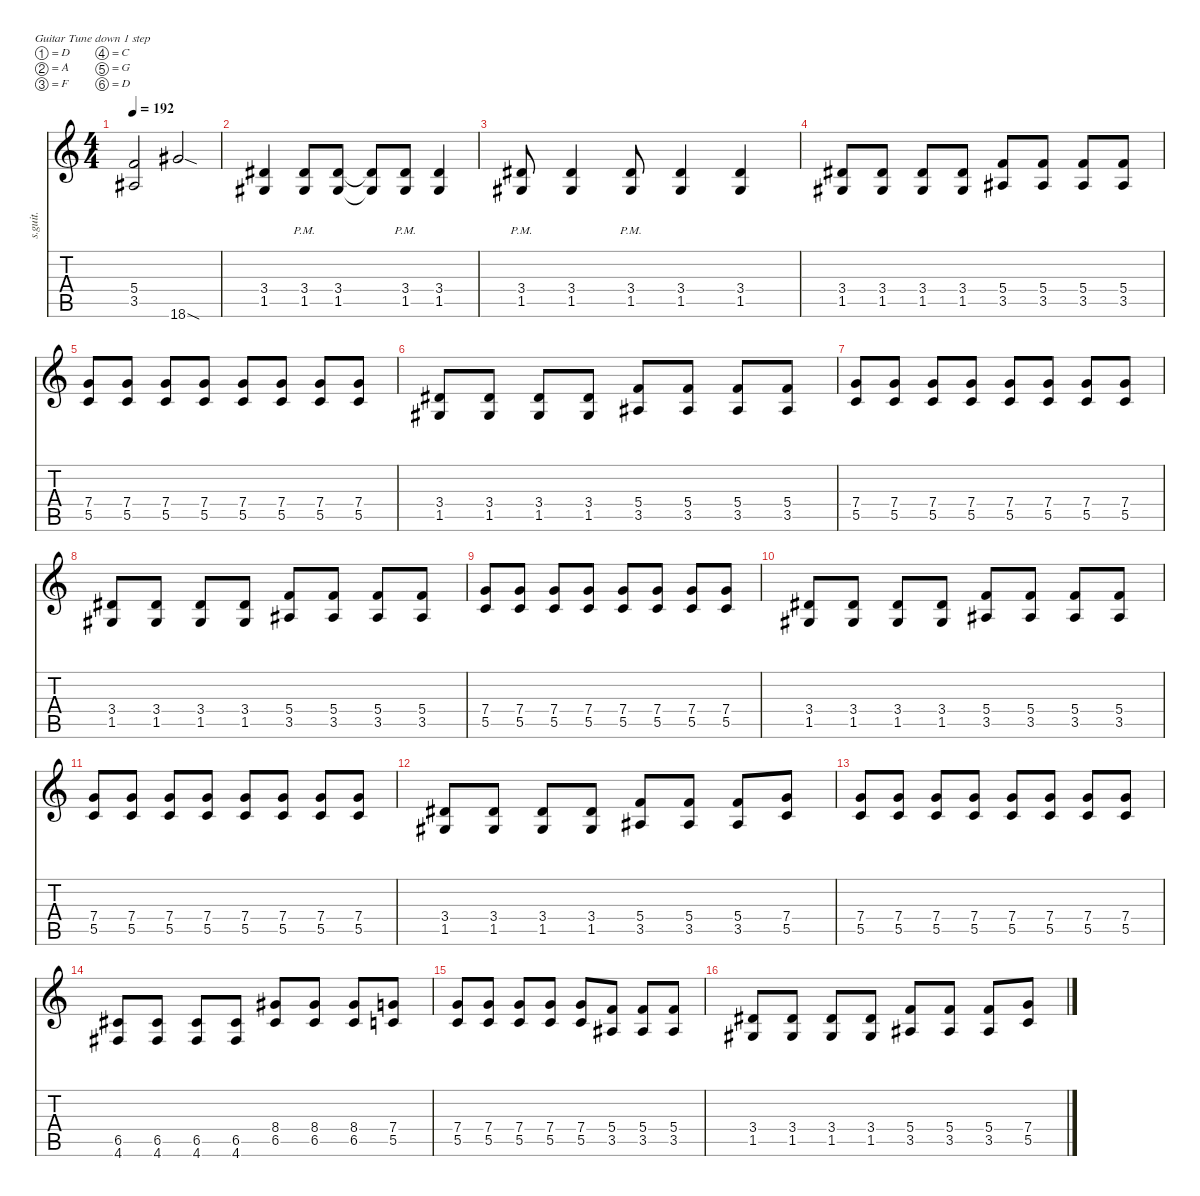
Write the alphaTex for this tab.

\defaultSystemsLayout 4
\hideDynamics
\bracketExtendMode nobrackets
\track ("Alexander Kuoppala" "s.guit.") {instrument distortionguitar}
\staff {score tabs}
\tuning (D4 A3 F3 C3 G2 D2)
\ts (4 4)
\tempo 192
\clef g2
\ks c
(5.4{t} 3.5{t acc #}).2{lyrics (0 "") lyrics (1 "") lyrics (2 "") lyrics (3 "") lyrics (4 "") dy f} 18.6{sod acc #}.2{lyrics (0 "") lyrics (1 "") lyrics (2 "") lyrics (3 "") lyrics (4 "")} |
(3.4{acc #} 1.5{acc #}).4{lyrics (0 "") lyrics (1 "") lyrics (2 "") lyrics (3 "") lyrics (4 "")} (3.4{pm acc #} 1.5{pm acc #}).8{lyrics (0 "") lyrics (1 "") lyrics (2 "") lyrics (3 "") lyrics (4 "")} (3.4{acc #} 1.5{acc #}).8{lyrics (0 "") lyrics (1 "") lyrics (2 "") lyrics (3 "") lyrics (4 "")} (3.4{t acc #} 1.5{t acc #}).8{lyrics (0 "") lyrics (1 "") lyrics (2 "") lyrics (3 "") lyrics (4 "")} (3.4{pm acc #} 1.5{pm acc #}).8{lyrics (0 "") lyrics (1 "") lyrics (2 "") lyrics (3 "") lyrics (4 "")} (3.4{acc #} 1.5{acc #}).4{lyrics (0 "") lyrics (1 "") lyrics (2 "") lyrics (3 "") lyrics (4 "")} |
(3.4{pm acc #} 1.5{pm acc #}).8{lyrics (0 "") lyrics (1 "") lyrics (2 "") lyrics (3 "") lyrics (4 "")} (3.4{acc #} 1.5{acc #}).4{lyrics (0 "") lyrics (1 "") lyrics (2 "") lyrics (3 "") lyrics (4 "")} (3.4{pm acc #} 1.5{pm acc #}).8{lyrics (0 "") lyrics (1 "") lyrics (2 "") lyrics (3 "") lyrics (4 "")} (3.4{acc #} 1.5{acc #}).4{lyrics (0 "") lyrics (1 "") lyrics (2 "") lyrics (3 "") lyrics (4 "")} (3.4{acc #} 1.5{acc #}).4{lyrics (0 "") lyrics (1 "") lyrics (2 "") lyrics (3 "") lyrics (4 "")} |
(3.4{acc #} 1.5{acc #}).8{lyrics (0 "") lyrics (1 "") lyrics (2 "") lyrics (3 "") lyrics (4 "")} (3.4{acc #} 1.5{acc #}).8{lyrics (0 "") lyrics (1 "") lyrics (2 "") lyrics (3 "") lyrics (4 "")} (3.4{acc #} 1.5{acc #}).8{lyrics (0 "") lyrics (1 "") lyrics (2 "") lyrics (3 "") lyrics (4 "")} (3.4{acc #} 1.5{acc #}).8{lyrics (0 "") lyrics (1 "") lyrics (2 "") lyrics (3 "") lyrics (4 "")} (5.4 3.5{acc #}).8{lyrics (0 "") lyrics (1 "") lyrics (2 "") lyrics (3 "") lyrics (4 "")} (5.4 3.5{acc #}).8{lyrics (0 "") lyrics (1 "") lyrics (2 "") lyrics (3 "") lyrics (4 "")} (5.4 3.5{acc #}).8{lyrics (0 "") lyrics (1 "") lyrics (2 "") lyrics (3 "") lyrics (4 "")} (5.4 3.5{acc #}).8{lyrics (0 "") lyrics (1 "") lyrics (2 "") lyrics (3 "") lyrics (4 "")} |
(7.4 5.5).8{lyrics (0 "") lyrics (1 "") lyrics (2 "") lyrics (3 "") lyrics (4 "")} (7.4 5.5).8{lyrics (0 "") lyrics (1 "") lyrics (2 "") lyrics (3 "") lyrics (4 "")} (7.4 5.5).8{lyrics (0 "") lyrics (1 "") lyrics (2 "") lyrics (3 "") lyrics (4 "")} (7.4 5.5).8{lyrics (0 "") lyrics (1 "") lyrics (2 "") lyrics (3 "") lyrics (4 "")} (7.4 5.5).8{lyrics (0 "") lyrics (1 "") lyrics (2 "") lyrics (3 "") lyrics (4 "")} (7.4 5.5).8{lyrics (0 "") lyrics (1 "") lyrics (2 "") lyrics (3 "") lyrics (4 "")} (7.4 5.5).8{lyrics (0 "") lyrics (1 "") lyrics (2 "") lyrics (3 "") lyrics (4 "")} (7.4 5.5).8{lyrics (0 "") lyrics (1 "") lyrics (2 "") lyrics (3 "") lyrics (4 "")} |
(3.4{acc #} 1.5{acc #}).8{lyrics (0 "") lyrics (1 "") lyrics (2 "") lyrics (3 "") lyrics (4 "")} (3.4{acc #} 1.5{acc #}).8{lyrics (0 "") lyrics (1 "") lyrics (2 "") lyrics (3 "") lyrics (4 "")} (3.4{acc #} 1.5{acc #}).8{lyrics (0 "") lyrics (1 "") lyrics (2 "") lyrics (3 "") lyrics (4 "")} (3.4{acc #} 1.5{acc #}).8{lyrics (0 "") lyrics (1 "") lyrics (2 "") lyrics (3 "") lyrics (4 "")} (5.4 3.5{acc #}).8{lyrics (0 "") lyrics (1 "") lyrics (2 "") lyrics (3 "") lyrics (4 "")} (5.4 3.5{acc #}).8{lyrics (0 "") lyrics (1 "") lyrics (2 "") lyrics (3 "") lyrics (4 "")} (5.4 3.5{acc #}).8{lyrics (0 "") lyrics (1 "") lyrics (2 "") lyrics (3 "") lyrics (4 "")} (5.4 3.5{acc #}).8{lyrics (0 "") lyrics (1 "") lyrics (2 "") lyrics (3 "") lyrics (4 "")} |
(7.4 5.5).8{lyrics (0 "") lyrics (1 "") lyrics (2 "") lyrics (3 "") lyrics (4 "")} (7.4 5.5).8{lyrics (0 "") lyrics (1 "") lyrics (2 "") lyrics (3 "") lyrics (4 "")} (7.4 5.5).8{lyrics (0 "") lyrics (1 "") lyrics (2 "") lyrics (3 "") lyrics (4 "")} (7.4 5.5).8{lyrics (0 "") lyrics (1 "") lyrics (2 "") lyrics (3 "") lyrics (4 "")} (7.4 5.5).8{lyrics (0 "") lyrics (1 "") lyrics (2 "") lyrics (3 "") lyrics (4 "")} (7.4 5.5).8{lyrics (0 "") lyrics (1 "") lyrics (2 "") lyrics (3 "") lyrics (4 "")} (7.4 5.5).8{lyrics (0 "") lyrics (1 "") lyrics (2 "") lyrics (3 "") lyrics (4 "")} (7.4 5.5).8{lyrics (0 "") lyrics (1 "") lyrics (2 "") lyrics (3 "") lyrics (4 "")} |
(3.4{acc #} 1.5{acc #}).8{lyrics (0 "") lyrics (1 "") lyrics (2 "") lyrics (3 "") lyrics (4 "")} (3.4{acc #} 1.5{acc #}).8{lyrics (0 "") lyrics (1 "") lyrics (2 "") lyrics (3 "") lyrics (4 "")} (3.4{acc #} 1.5{acc #}).8{lyrics (0 "") lyrics (1 "") lyrics (2 "") lyrics (3 "") lyrics (4 "")} (3.4{acc #} 1.5{acc #}).8{lyrics (0 "") lyrics (1 "") lyrics (2 "") lyrics (3 "") lyrics (4 "")} (5.4 3.5{acc #}).8{lyrics (0 "") lyrics (1 "") lyrics (2 "") lyrics (3 "") lyrics (4 "")} (5.4 3.5{acc #}).8{lyrics (0 "") lyrics (1 "") lyrics (2 "") lyrics (3 "") lyrics (4 "")} (5.4 3.5{acc #}).8{lyrics (0 "") lyrics (1 "") lyrics (2 "") lyrics (3 "") lyrics (4 "")} (5.4 3.5{acc #}).8{lyrics (0 "") lyrics (1 "") lyrics (2 "") lyrics (3 "") lyrics (4 "")} |
(7.4 5.5).8{lyrics (0 "") lyrics (1 "") lyrics (2 "") lyrics (3 "") lyrics (4 "")} (7.4 5.5).8{lyrics (0 "") lyrics (1 "") lyrics (2 "") lyrics (3 "") lyrics (4 "")} (7.4 5.5).8{lyrics (0 "") lyrics (1 "") lyrics (2 "") lyrics (3 "") lyrics (4 "")} (7.4 5.5).8{lyrics (0 "") lyrics (1 "") lyrics (2 "") lyrics (3 "") lyrics (4 "")} (7.4 5.5).8{lyrics (0 "") lyrics (1 "") lyrics (2 "") lyrics (3 "") lyrics (4 "")} (7.4 5.5).8{lyrics (0 "") lyrics (1 "") lyrics (2 "") lyrics (3 "") lyrics (4 "")} (7.4 5.5).8{lyrics (0 "") lyrics (1 "") lyrics (2 "") lyrics (3 "") lyrics (4 "")} (7.4 5.5).8{lyrics (0 "") lyrics (1 "") lyrics (2 "") lyrics (3 "") lyrics (4 "")} |
(3.4{acc #} 1.5{acc #}).8{lyrics (0 "") lyrics (1 "") lyrics (2 "") lyrics (3 "") lyrics (4 "")} (3.4{acc #} 1.5{acc #}).8{lyrics (0 "") lyrics (1 "") lyrics (2 "") lyrics (3 "") lyrics (4 "")} (3.4{acc #} 1.5{acc #}).8{lyrics (0 "") lyrics (1 "") lyrics (2 "") lyrics (3 "") lyrics (4 "")} (3.4{acc #} 1.5{acc #}).8{lyrics (0 "") lyrics (1 "") lyrics (2 "") lyrics (3 "") lyrics (4 "")} (5.4 3.5{acc #}).8{lyrics (0 "") lyrics (1 "") lyrics (2 "") lyrics (3 "") lyrics (4 "")} (5.4 3.5{acc #}).8{lyrics (0 "") lyrics (1 "") lyrics (2 "") lyrics (3 "") lyrics (4 "")} (5.4 3.5{acc #}).8{lyrics (0 "") lyrics (1 "") lyrics (2 "") lyrics (3 "") lyrics (4 "")} (5.4 3.5{acc #}).8{lyrics (0 "") lyrics (1 "") lyrics (2 "") lyrics (3 "") lyrics (4 "")} |
(7.4 5.5).8{lyrics (0 "") lyrics (1 "") lyrics (2 "") lyrics (3 "") lyrics (4 "")} (7.4 5.5).8{lyrics (0 "") lyrics (1 "") lyrics (2 "") lyrics (3 "") lyrics (4 "")} (7.4 5.5).8{lyrics (0 "") lyrics (1 "") lyrics (2 "") lyrics (3 "") lyrics (4 "")} (7.4 5.5).8{lyrics (0 "") lyrics (1 "") lyrics (2 "") lyrics (3 "") lyrics (4 "")} (7.4 5.5).8{lyrics (0 "") lyrics (1 "") lyrics (2 "") lyrics (3 "") lyrics (4 "")} (7.4 5.5).8{lyrics (0 "") lyrics (1 "") lyrics (2 "") lyrics (3 "") lyrics (4 "")} (7.4 5.5).8{lyrics (0 "") lyrics (1 "") lyrics (2 "") lyrics (3 "") lyrics (4 "")} (7.4 5.5).8{lyrics (0 "") lyrics (1 "") lyrics (2 "") lyrics (3 "") lyrics (4 "")} |
(3.4{acc #} 1.5{acc #}).8{lyrics (0 "") lyrics (1 "") lyrics (2 "") lyrics (3 "") lyrics (4 "")} (3.4{acc #} 1.5{acc #}).8{lyrics (0 "") lyrics (1 "") lyrics (2 "") lyrics (3 "") lyrics (4 "")} (3.4{acc #} 1.5{acc #}).8{lyrics (0 "") lyrics (1 "") lyrics (2 "") lyrics (3 "") lyrics (4 "")} (3.4{acc #} 1.5{acc #}).8{lyrics (0 "") lyrics (1 "") lyrics (2 "") lyrics (3 "") lyrics (4 "")} (5.4 3.5{acc #}).8{lyrics (0 "") lyrics (1 "") lyrics (2 "") lyrics (3 "") lyrics (4 "")} (5.4 3.5{acc #}).8{lyrics (0 "") lyrics (1 "") lyrics (2 "") lyrics (3 "") lyrics (4 "")} (5.4 3.5{acc #}).8{lyrics (0 "") lyrics (1 "") lyrics (2 "") lyrics (3 "") lyrics (4 "")} (7.4 5.5).8{lyrics (0 "") lyrics (1 "") lyrics (2 "") lyrics (3 "") lyrics (4 "")} |
(7.4 5.5).8{lyrics (0 "") lyrics (1 "") lyrics (2 "") lyrics (3 "") lyrics (4 "")} (7.4 5.5).8{lyrics (0 "") lyrics (1 "") lyrics (2 "") lyrics (3 "") lyrics (4 "")} (7.4 5.5).8{lyrics (0 "") lyrics (1 "") lyrics (2 "") lyrics (3 "") lyrics (4 "")} (7.4 5.5).8{lyrics (0 "") lyrics (1 "") lyrics (2 "") lyrics (3 "") lyrics (4 "")} (7.4 5.5).8{lyrics (0 "") lyrics (1 "") lyrics (2 "") lyrics (3 "") lyrics (4 "")} (7.4 5.5).8{lyrics (0 "") lyrics (1 "") lyrics (2 "") lyrics (3 "") lyrics (4 "")} (7.4 5.5).8{lyrics (0 "") lyrics (1 "") lyrics (2 "") lyrics (3 "") lyrics (4 "")} (7.4 5.5).8{lyrics (0 "") lyrics (1 "") lyrics (2 "") lyrics (3 "") lyrics (4 "")} |
(6.5{acc #} 4.6{acc #}).8{lyrics (0 "") lyrics (1 "") lyrics (2 "") lyrics (3 "") lyrics (4 "")} (6.5{acc #} 4.6{acc #}).8{lyrics (0 "") lyrics (1 "") lyrics (2 "") lyrics (3 "") lyrics (4 "")} (6.5{acc #} 4.6{acc #}).8{lyrics (0 "") lyrics (1 "") lyrics (2 "") lyrics (3 "") lyrics (4 "")} (6.5{acc #} 4.6{acc #}).8{lyrics (0 "") lyrics (1 "") lyrics (2 "") lyrics (3 "") lyrics (4 "")} (8.4{acc #} 6.5{acc #}).8{lyrics (0 "") lyrics (1 "") lyrics (2 "") lyrics (3 "") lyrics (4 "")} (8.4{acc #} 6.5{acc #}).8{lyrics (0 "") lyrics (1 "") lyrics (2 "") lyrics (3 "") lyrics (4 "")} (8.4{acc #} 6.5{acc #}).8{lyrics (0 "") lyrics (1 "") lyrics (2 "") lyrics (3 "") lyrics (4 "")} (7.4 5.5).8{lyrics (0 "") lyrics (1 "") lyrics (2 "") lyrics (3 "") lyrics (4 "")} |
(7.4 5.5).8{lyrics (0 "") lyrics (1 "") lyrics (2 "") lyrics (3 "") lyrics (4 "")} (7.4 5.5).8{lyrics (0 "") lyrics (1 "") lyrics (2 "") lyrics (3 "") lyrics (4 "")} (7.4 5.5).8{lyrics (0 "") lyrics (1 "") lyrics (2 "") lyrics (3 "") lyrics (4 "")} (7.4 5.5).8{lyrics (0 "") lyrics (1 "") lyrics (2 "") lyrics (3 "") lyrics (4 "")} (7.4 5.5).8{lyrics (0 "") lyrics (1 "") lyrics (2 "") lyrics (3 "") lyrics (4 "")} (5.4 3.5{acc #}).8{lyrics (0 "") lyrics (1 "") lyrics (2 "") lyrics (3 "") lyrics (4 "")} (5.4 3.5{acc #}).8{lyrics (0 "") lyrics (1 "") lyrics (2 "") lyrics (3 "") lyrics (4 "")} (5.4 3.5{acc #}).8{lyrics (0 "") lyrics (1 "") lyrics (2 "") lyrics (3 "") lyrics (4 "")} |
(3.4{acc #} 1.5{acc #}).8{lyrics (0 "") lyrics (1 "") lyrics (2 "") lyrics (3 "") lyrics (4 "")} (3.4{acc #} 1.5{acc #}).8{lyrics (0 "") lyrics (1 "") lyrics (2 "") lyrics (3 "") lyrics (4 "")} (3.4{acc #} 1.5{acc #}).8{lyrics (0 "") lyrics (1 "") lyrics (2 "") lyrics (3 "") lyrics (4 "")} (3.4{acc #} 1.5{acc #}).8{lyrics (0 "") lyrics (1 "") lyrics (2 "") lyrics (3 "") lyrics (4 "")} (5.4 3.5{acc #}).8{lyrics (0 "") lyrics (1 "") lyrics (2 "") lyrics (3 "") lyrics (4 "")} (5.4 3.5{acc #}).8{lyrics (0 "") lyrics (1 "") lyrics (2 "") lyrics (3 "") lyrics (4 "")} (5.4 3.5{acc #}).8{lyrics (0 "") lyrics (1 "") lyrics (2 "") lyrics (3 "") lyrics (4 "")} (7.4 5.5).8{lyrics (0 "") lyrics (1 "") lyrics (2 "") lyrics (3 "") lyrics (4 "")}
